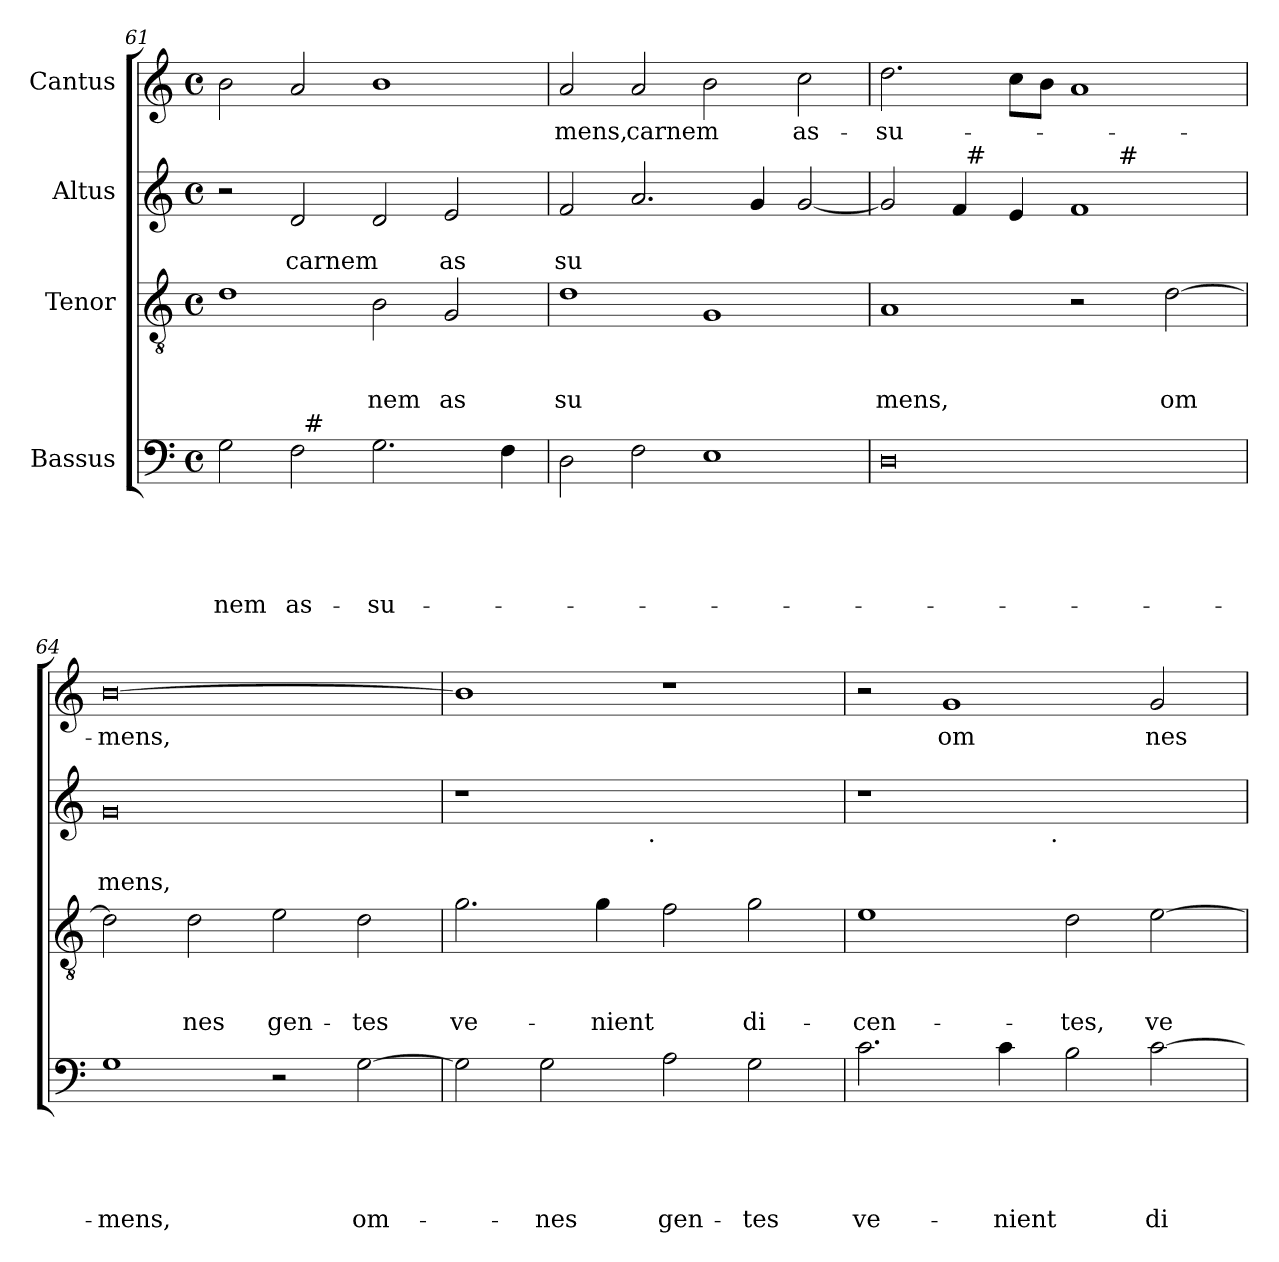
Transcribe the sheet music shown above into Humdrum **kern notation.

**kern	**text	**text	**text	**text	**text	**kern	**text	**text	**text	**kern	**text	**text	**kern	**text
*part4	*part4	*part4	*part4	*part4	*part4	*part3	*part3	*part3	*part3	*part2	*part2	*part2	*part1	*part1
*staff4	*staff4	*staff4	*staff4	*staff4	*staff4	*staff3	*staff3	*staff3	*staff3	*staff2	*staff2	*staff2	*staff1	*staff1
*I"Bassus	*	*	*	*	*	*I"Tenor	*	*	*	*I"Altus	*	*	*I"Cantus	*
*clefF4	*	*	*	*	*	*clefGv2	*	*	*	*clefG2	*	*	*clefG2	*
*k[]	*	*	*	*	*	*k[]	*	*	*	*k[]	*	*	*k[]	*
*C:	*	*	*	*	*	*C:	*	*	*	*C:	*	*	*C:	*
*M4/4	*	*	*	*	*	*M4/4	*	*	*	*M4/4	*	*	*M4/4	*
*met(c)	*	*	*	*	*	*met(c)	*	*	*	*met(c)	*	*	*met(c)	*
=61	=61	=61	=61	=61	=61	=61	=61	=61	=61	=61	=61	=61	=61	=61
!	!	!	!	!	!LO:LY:b	!	!	!	!	!	!	!	!	!
*^	*	*	*	*	*	*	*	*	*	*	*	*	*	*
2G\	2ryy	.	.	.	.	-nem	1d	.	.	.	2r	.	.	2b\	.
!	!	!	!	!	!	!LO:LY:b	!	!	!	!	!	!	!LO:LY:b	!	!
2F\	32ryy	.	.	.	.	as-	.	.	.	.	2d/	.	carnem	2a/	.
!	!LO:TX:a:t=#	!	!	!	!	!	!	!	!	!	!	!	!	!	!
.	1ryy	.	.	.	.	.	.	.	.	.	.	.	.	.	.
!	!	!	!	!	!	!LO:LY:b	!	!	!	!LO:LY:b	!	!	!	!	!
2.G\	.	.	.	.	.	-su-	2B\	.	.	nem	2d/	.	.	1b	.
!	!	!	!	!	!	!	!	!	!	!LO:LY:b	!	!	!LO:LY:b	!	!
.	.	.	.	.	.	.	2G/	.	.	as	2e/	.	as	.	.
.	4...ryy	.	.	.	.	.	.	.	.	.	.	.	.	.	.
4F\	.	.	.	.	.	.	.	.	.	.	.	.	.	.	.
=62	=62	=62	=62	=62	=62	=62	=62	=62	=62	=62	=62	=62	=62	=62	=62
!	!	!	!	!	!	!	!	!	!	!LO:LY:b	!	!	!LO:LY:b	!	!LO:LY:b
*v	*v	*	*	*	*	*	*	*	*	*	*	*	*	*	*
2D\	.	.	.	.	.	1d	.	.	su	2f/	.	su	2a/	-mens,
!	!	!	!	!	!	!	!	!	!	!	!	!	!	!LO:LY:b
2F\	.	.	.	.	.	.	.	.	.	2.a/	.	.	2a/	carnem
1E	.	.	.	.	.	1G	.	.	.	.	.	.	2b\	.
.	.	.	.	.	.	.	.	.	.	4g/	.	.	.	.
!	!	!	!	!	!	!	!	!	!	!	!	!	!	!LO:LY:b
.	.	.	.	.	.	.	.	.	.	[<2g/	.	.	2cc\	as-
=63	=63	=63	=63	=63	=63	=63	=63	=63	=63	=63	=63	=63	=63	=63
!	!	!	!	!	!	!	!	!	!LO:LY:b	!	!	!	!	!LO:LY:b
*	*	*	*	*	*	*	*	*	*	*^	*	*	*	*
*	*	*	*	*	*	*	*	*	*	*	*^	*	*	*	*
0D	.	.	.	.	.	1A	.	.	mens,	2g/]	2ryy	1ryy	.	.	2.dd\	-su-
.	.	.	.	.	.	.	.	.	.	4f/	32ryy	.	.	.	.	.
!	!	!	!	!	!	!	!	!	!	!	!LO:TX:a:t=#	!	!	!	!	!
.	.	.	.	.	.	.	.	.	.	.	1ryy	.	.	.	.	.
.	.	.	.	.	.	.	.	.	.	4e/	.	.	.	.	8cc\L	.
.	.	.	.	.	.	.	.	.	.	.	.	.	.	.	8b\J	.
.	.	.	.	.	.	2r	.	.	.	1f	.	4ryy	.	.	1a	.
!	!	!	!	!	!	!	!	!	!	!	!	!LO:TX:a:t=#	!	!	!	!
.	.	.	.	.	.	.	.	.	.	.	.	2.ryy	.	.	.	.
!	!	!	!	!	!	!	!	!	!LO:LY:b	!	!	!	!	!	!	!
.	.	.	.	.	.	[<2d\	.	.	om	.	.	.	.	.	.	.
.	.	.	.	.	.	.	.	.	.	.	4...ryy	.	.	.	.	.
!!LO:LB:g=z
=64	=64	=64	=64	=64	=64	=64	=64	=64	=64	=64	=64	=64	=64	=64	=64	=64
!	!	!	!	!	!LO:LY:b	!	!	!	!	!	!	!	!	!LO:LY:b	!	!LO:LY:b
*	*	*	*	*	*	*	*	*	*	*v	*v	*v	*	*	*	*
1G	.	.	.	.	-mens,	2d\]	.	.	.	0g	.	mens,	[>0b	-mens,
!	!	!	!	!	!	!	!	!	!LO:LY:b	!	!	!	!	!
.	.	.	.	.	.	2d\	.	.	nes	.	.	.	.	.
!	!	!	!	!	!	!	!	!	!LO:LY:b	!	!	!	!	!
2r	.	.	.	.	.	2e\	.	.	gen-	.	.	.	.	.
!	!	!	!	!	!LO:LY:b	!	!	!	!LO:LY:b	!	!	!	!	!
[>2G\	.	.	.	.	om-	2d\	.	.	-tes	.	.	.	.	.
=65	=65	=65	=65	=65	=65	=65	=65	=65	=65	=65	=65	=65	=65	=65
!	!	!	!	!	!	!	!	!	!LO:LY:b	!	!	!	!	!
*	*	*	*	*	*	*	*	*	*	*^	*	*	*	*
2G\]	.	.	.	.	.	2.g\	.	.	ve-	1r	2ryy	.	.	1b]	.
!	!	!	!	!	!LO:LY:b	!	!	!	!	!	!	!	!	!	!
2G\	.	.	.	.	-nes	.	.	.	.	.	4...ryy	.	.	.	.
!	!	!	!	!	!	!	!	!	!LO:LY:b	!	!	!	!	!	!
.	.	.	.	.	.	4g\	.	.	-nient	.	.	.	.	.	.
!	!	!	!	!	!	!	!	!	!	!	!LO:TX:b:t=.	!	!	!	!
.	.	.	.	.	.	.	.	.	.	.	1ryy	.	.	.	.
!	!	!	!	!	!LO:LY:b	!	!	!	!	!	!	!	!	!	!
2A\	.	.	.	.	gen-	2f\	.	.	.	1ryy	.	.	.	1r	.
!	!	!	!	!	!LO:LY:b	!	!	!	!LO:LY:b	!	!	!	!	!	!
2G\	.	.	.	.	-tes	2g\	.	.	di-	.	.	.	.	.	.
.	.	.	.	.	.	.	.	.	.	.	32ryy	.	.	.	.
=66	=66	=66	=66	=66	=66	=66	=66	=66	=66	=66	=66	=66	=66	=66	=66
!	!	!	!	!	!LO:LY:b	!	!	!	!LO:LY:b	!	!	!	!	!	!
2.c\	.	.	.	.	ve-	1e	.	.	-cen-	1r	2ryy	.	.	2r	.
!	!	!	!	!	!	!	!	!	!	!	!	!	!	!	!LO:LY:b
.	.	.	.	.	.	.	.	.	.	.	4...ryy	.	.	1g	om
!	!	!	!	!	!LO:LY:b	!	!	!	!	!	!	!	!	!	!
4c\	.	.	.	.	-nient	.	.	.	.	.	.	.	.	.	.
!	!	!	!	!	!	!	!	!	!	!	!LO:TX:b:t=.	!	!	!	!
.	.	.	.	.	.	.	.	.	.	.	1ryy	.	.	.	.
!	!	!	!	!	!	!	!	!	!LO:LY:b	!	!	!	!	!	!
2B\	.	.	.	.	.	2d\	.	.	-tes,	1ryy	.	.	.	.	.
!	!	!	!	!	!LO:LY:b	!	!	!	!LO:LY:b	!	!	!	!	!	!LO:LY:b
[>2c\	.	.	.	.	di-	[>2e\	.	.	ve-	.	.	.	.	2g/	nes
.	.	.	.	.	.	.	.	.	.	.	32ryy	.	.	.	.
*	*	*	*	*	*	*	*	*	*	*v	*v	*	*	*	*
=	=	=	=	=	=	=	=	=	=	=	=	=	=	=
*-	*-	*-	*-	*-	*-	*-	*-	*-	*-	*-	*-	*-	*-	*-
